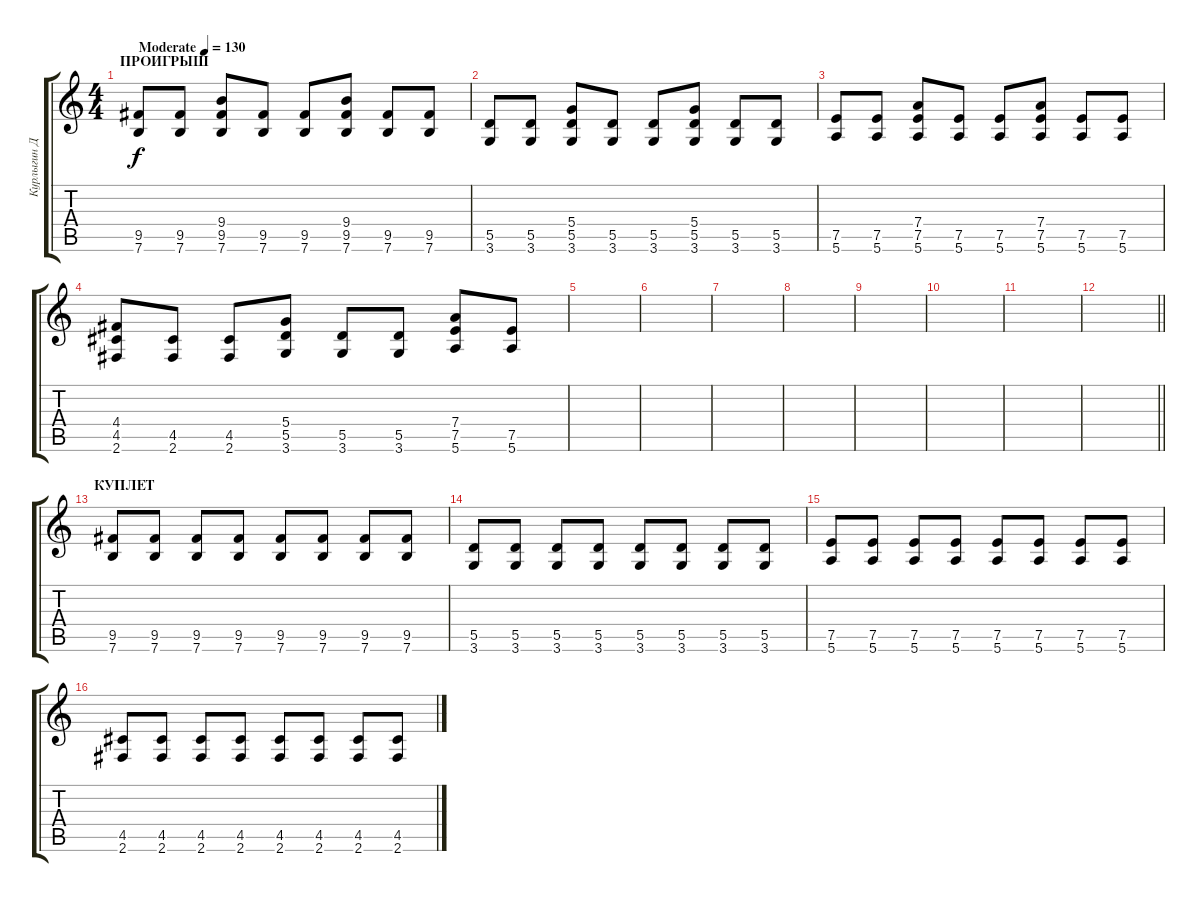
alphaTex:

\track ("Курлыгин Дмитрий" "Курлыгин Д") {instrument acousticguitarsteel}
\staff {score tabs}
\tuning (E4 B3 G3 D3 A2 E2) {hide}
\ts (4 4)
\section ("" "ПРОИГРЫШ")
\tempo (130 "Moderate")
\clef g2
\ks c
(9.5 7.6).8{dy f instrument acousticguitarsteel} (9.5 7.6).8 (9.4 9.5 7.6).8 (9.5 7.6).8 (9.5 7.6).8 (9.4 9.5 7.6).8 (9.5 7.6).8 (9.5 7.6).8 |
(5.5 3.6).8 (5.5 3.6).8 (5.4 5.5 3.6).8 (5.5 3.6).8 (5.5 3.6).8 (5.4 5.5 3.6).8 (5.5 3.6).8 (5.5 3.6).8 |
(7.5 5.6).8 (7.5 5.6).8 (7.4 7.5 5.6).8 (7.5 5.6).8 (7.5 5.6).8 (7.4 7.5 5.6).8 (7.5 5.6).8 (7.5 5.6).8 |
(4.4 4.5 2.6).8 (4.5 2.6).8 (4.5 2.6).8 (5.4 5.5 3.6).8 (5.5 3.6).8 (5.5 3.6).8 (7.4 7.5 5.6).8 (7.5 5.6).8 |
|
|
|
|
|
|
|
\barLineRight lightlight
|
\section ("" "КУПЛЕТ")
(9.5 7.6).8 (9.5 7.6).8 (9.5 7.6).8 (9.5 7.6).8 (9.5 7.6).8 (9.5 7.6).8 (9.5 7.6).8 (9.5 7.6).8 |
(5.5 3.6).8 (5.5 3.6).8 (5.5 3.6).8 (5.5 3.6).8 (5.5 3.6).8 (5.5 3.6).8 (5.5 3.6).8 (5.5 3.6).8 |
(7.5 5.6).8 (7.5 5.6).8 (7.5 5.6).8 (7.5 5.6).8 (7.5 5.6).8 (7.5 5.6).8 (7.5 5.6).8 (7.5 5.6).8 |
(4.5 2.6).8 (4.5 2.6).8 (4.5 2.6).8 (4.5 2.6).8 (4.5 2.6).8 (4.5 2.6).8 (4.5 2.6).8 (4.5 2.6).8
